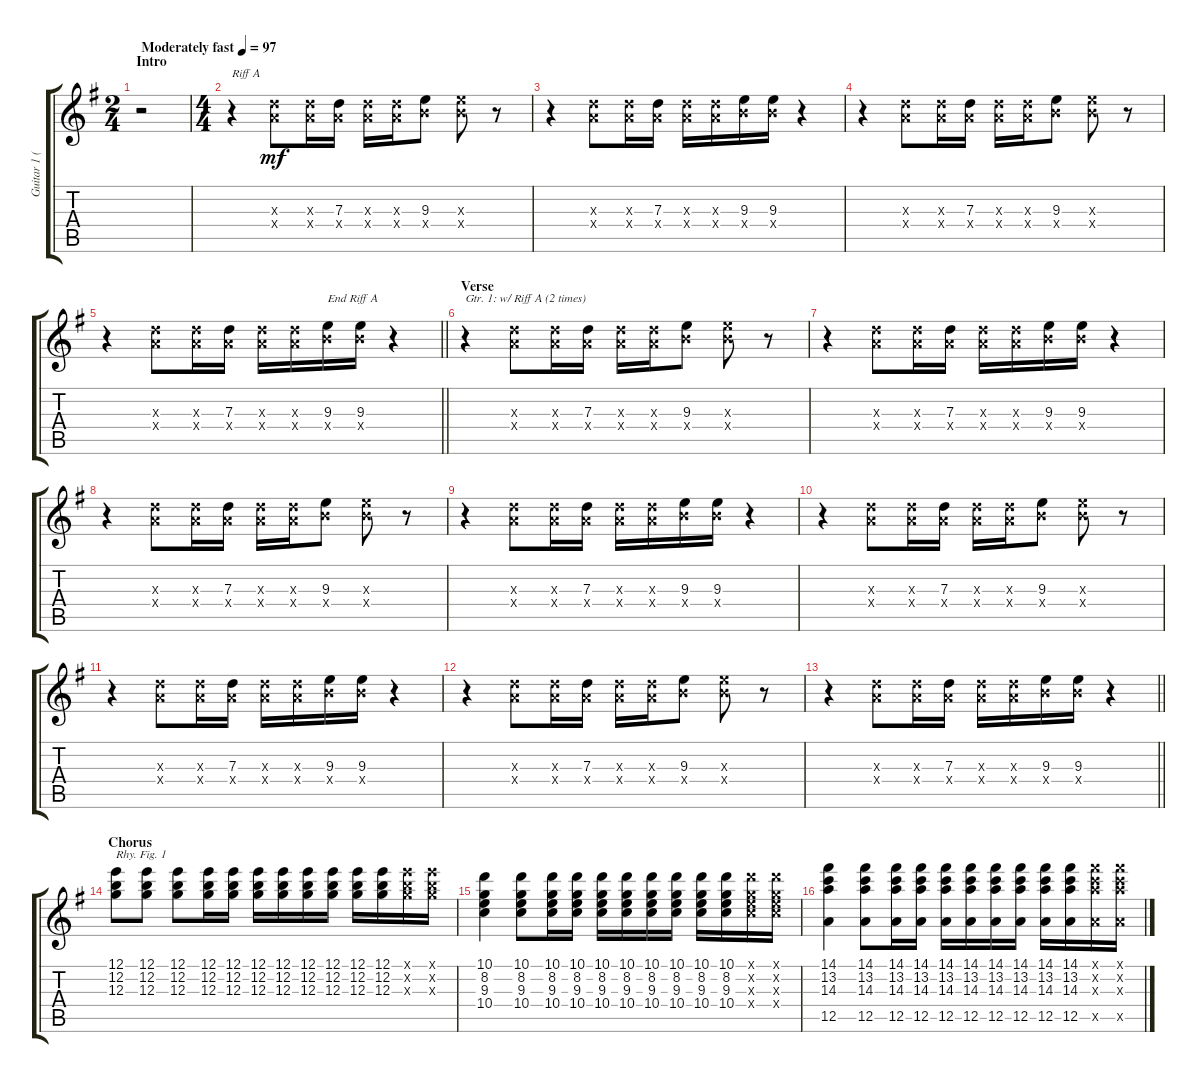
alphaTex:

\track ("Guitar 1 (slight dist.)" "Guitar 1 (") {instrument distortionguitar}
\staff {score tabs}
\tuning (E4 B3 G3 D3 A2 E2) {hide}
\ts (2 4)
\section ("" "Intro")
\tempo (97 "Moderately fast")
\clef g2
\ks eminor
r.2{dy mf instrument distortionguitar} |
\ts (4 4)
r.4{txt "Riff A"} (7.3{x} 7.4{x}).8 (7.3{x} 7.4{x}).16 (7.3 7.4{x}).16 (7.3{x} 7.4{x}).16 (7.3{x} 7.4{x}).16 (9.3 9.4{x}).8 (9.3{x} 9.4{x}).8 r.8 |
r.4 (7.3{x} 7.4{x}).8 (7.3{x} 7.4{x}).16 (7.3 7.4{x}).16 (7.3{x} 7.4{x}).16 (7.3{x} 7.4{x}).16 (9.3 9.4{x}).16 (9.3 9.4{x}).16 r.4 |
r.4 (7.3{x} 7.4{x}).8 (7.3{x} 7.4{x}).16 (7.3 7.4{x}).16 (7.3{x} 7.4{x}).16 (7.3{x} 7.4{x}).16 (9.3 9.4{x}).8 (9.3{x} 9.4{x}).8 r.8 |
\barLineRight lightlight
r.4 (7.3{x} 7.4{x}).8 (7.3{x} 7.4{x}).16 (7.3 7.4{x}).16 (7.3{x} 7.4{x}).16 (7.3{x} 7.4{x}).16 (9.3 9.4{x}).16{txt "End Riff A"} (9.3 9.4{x}).16 r.4 |
\section ("" "Verse")
r.4{txt "Gtr. 1: w/ Riff A (2 times)"} (7.3{x} 7.4{x}).8 (7.3{x} 7.4{x}).16 (7.3 7.4{x}).16 (7.3{x} 7.4{x}).16 (7.3{x} 7.4{x}).16 (9.3 9.4{x}).8 (9.3{x} 9.4{x}).8 r.8 |
r.4 (7.3{x} 7.4{x}).8 (7.3{x} 7.4{x}).16 (7.3 7.4{x}).16 (7.3{x} 7.4{x}).16 (7.3{x} 7.4{x}).16 (9.3 9.4{x}).16 (9.3 9.4{x}).16 r.4 |
r.4 (7.3{x} 7.4{x}).8 (7.3{x} 7.4{x}).16 (7.3 7.4{x}).16 (7.3{x} 7.4{x}).16 (7.3{x} 7.4{x}).16 (9.3 9.4{x}).8 (9.3{x} 9.4{x}).8 r.8 |
r.4 (7.3{x} 7.4{x}).8 (7.3{x} 7.4{x}).16 (7.3 7.4{x}).16 (7.3{x} 7.4{x}).16 (7.3{x} 7.4{x}).16 (9.3 9.4{x}).16 (9.3 9.4{x}).16 r.4 |
r.4 (7.3{x} 7.4{x}).8 (7.3{x} 7.4{x}).16 (7.3 7.4{x}).16 (7.3{x} 7.4{x}).16 (7.3{x} 7.4{x}).16 (9.3 9.4{x}).8 (9.3{x} 9.4{x}).8 r.8 |
r.4 (7.3{x} 7.4{x}).8 (7.3{x} 7.4{x}).16 (7.3 7.4{x}).16 (7.3{x} 7.4{x}).16 (7.3{x} 7.4{x}).16 (9.3 9.4{x}).16 (9.3 9.4{x}).16 r.4 |
r.4 (7.3{x} 7.4{x}).8 (7.3{x} 7.4{x}).16 (7.3 7.4{x}).16 (7.3{x} 7.4{x}).16 (7.3{x} 7.4{x}).16 (9.3 9.4{x}).8 (9.3{x} 9.4{x}).8 r.8 |
\barLineRight lightlight
r.4 (7.3{x} 7.4{x}).8 (7.3{x} 7.4{x}).16 (7.3 7.4{x}).16 (7.3{x} 7.4{x}).16 (7.3{x} 7.4{x}).16 (9.3 9.4{x}).16 (9.3 9.4{x}).16 r.4 |
\section ("" "Chorus")
(12.1 12.2 12.3).8{txt "Rhy. Fig. 1"} (12.1 12.2 12.3).8 (12.1 12.2 12.3).8 (12.1 12.2 12.3).16 (12.1 12.2 12.3).16 (12.1 12.2 12.3).16 (12.1 12.2 12.3).16 (12.1 12.2 12.3).16 (12.1 12.2 12.3).16 (12.1 12.2 12.3).16 (12.1 12.2 12.3).16 (12.1{x} 12.2{x} 12.3{x}).16 (12.1{x} 12.2{x} 12.3{x}).16 |
(10.1 8.2 9.3 10.4).4 (10.1 8.2 9.3 10.4).8 (10.1 8.2 9.3 10.4).16 (10.1 8.2 9.3 10.4).16 (10.1 8.2 9.3 10.4).16 (10.1 8.2 9.3 10.4).16 (10.1 8.2 9.3 10.4).16 (10.1 8.2 9.3 10.4).16 (10.1 8.2 9.3 10.4).16 (10.1 8.2 9.3 10.4).16 (10.1{x} 8.2{x} 9.3{x} 10.4{x}).16 (10.1{x} 8.2{x} 9.3{x} 10.4{x}).16 |
(14.1 13.2 14.3 12.5).4 (14.1 13.2 14.3 12.5).8 (14.1 13.2 14.3 12.5).16 (14.1 13.2 14.3 12.5).16 (14.1 13.2 14.3 12.5).16 (14.1 13.2 14.3 12.5).16 (14.1 13.2 14.3 12.5).16 (14.1 13.2 14.3 12.5).16 (14.1 13.2 14.3 12.5).16 (14.1 13.2 14.3 12.5).16 (14.1{x} 13.2{x} 14.3{x} 12.5{x}).16 (14.1{x} 13.2{x} 14.3{x} 12.5{x}).16
